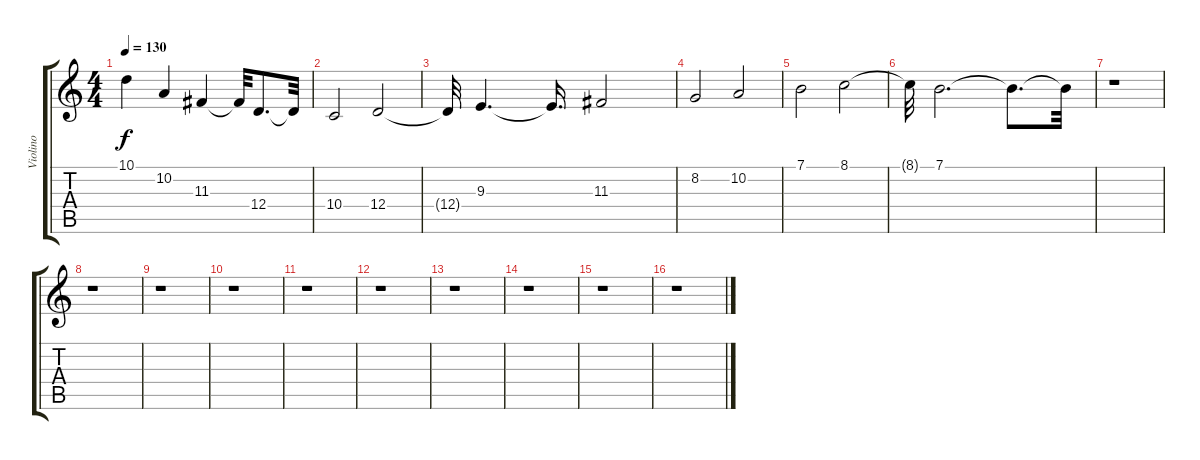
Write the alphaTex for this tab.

\track ("Violino" "Violino") {instrument violin}
\staff {score tabs}
\tuning (E4 B3 G3 D3 A2 E2) {hide}
\ts (4 4)
\tempo 130
\clef g2
\ks c
10.1.4{dy f} 10.2.4 11.3.4 11.3{t}.32 12.4.8{d} 12.4{t}.32 |
10.4.2 12.4.2 |
12.4{t}.32 9.3.4{d} 9.3{t}.16{d} 11.3.2 |
8.2.2 10.2.2 |
7.1.2 8.1.2 |
8.1{t}.32 7.1.2{d volume 12} 7.1{t}.8{d} 7.1{t}.32 |
r.1 |
r.1 |
r.1 |
r.1 |
r.1 |
r.1 |
r.1 |
r.1 |
r.1 |
r.1
